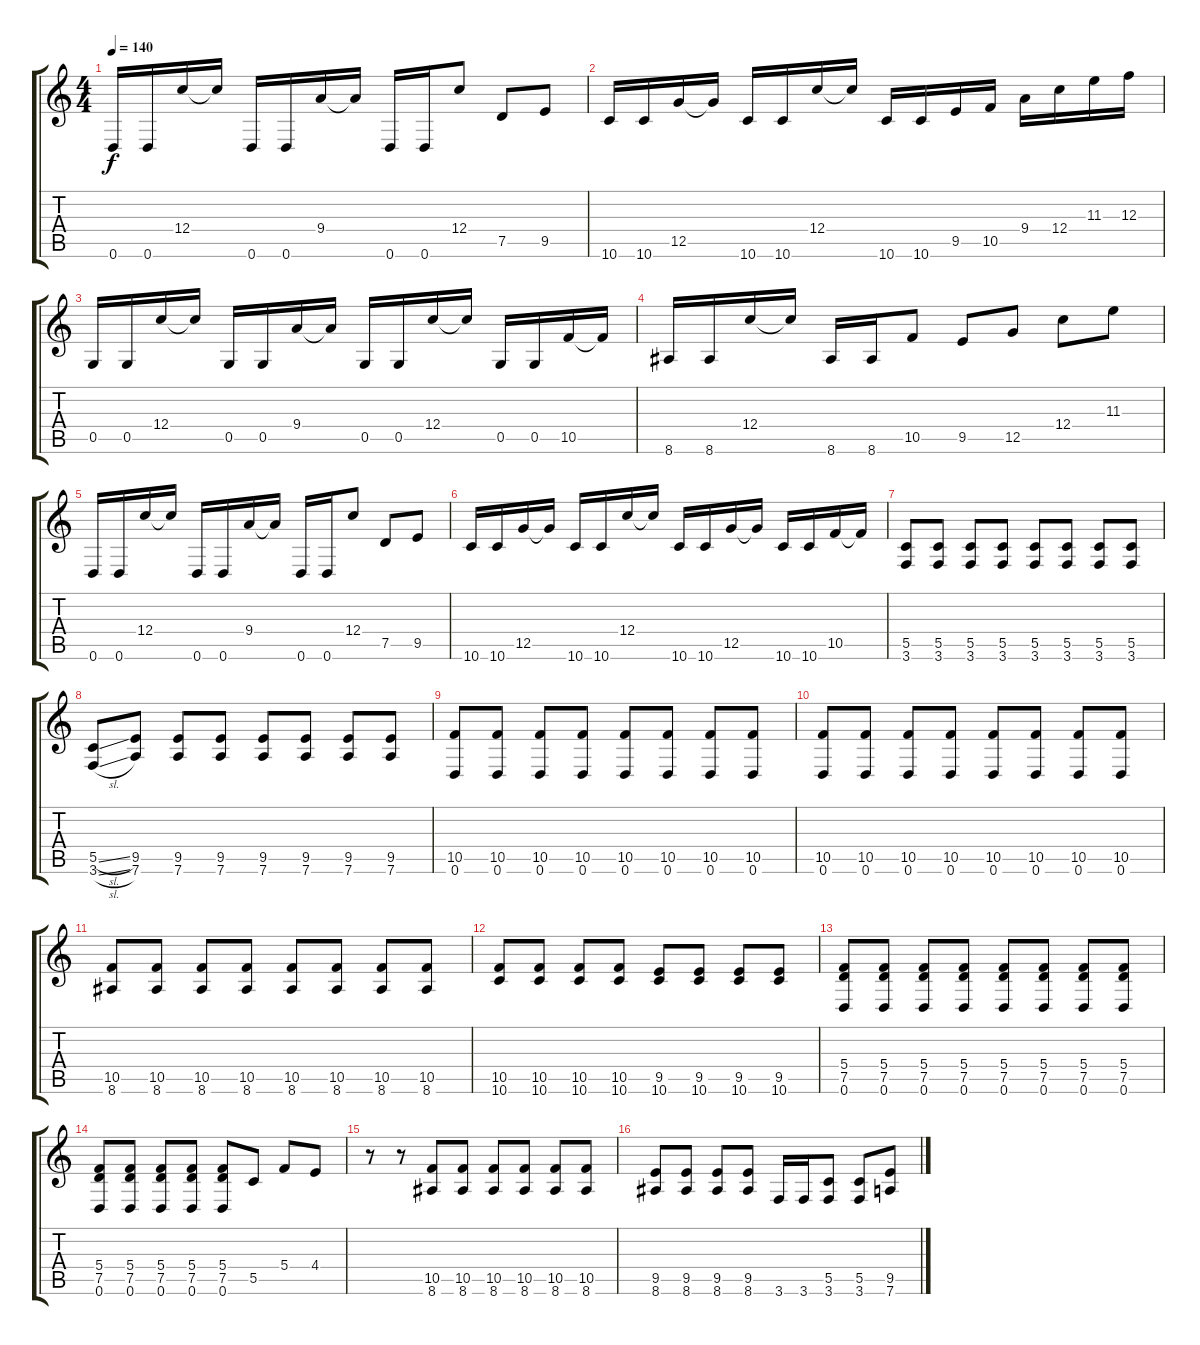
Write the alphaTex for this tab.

\track "" {instrument distortionguitar}
\staff {score tabs}
\tuning (D4 A3 F3 C3 G2 D2) {hide}
\ts (4 4)
\tempo 140
\clef g2
\ks c
0.6.16{dy f} 0.6.16 12.4.16 12.4{t}.16 0.6.16 0.6.16 9.4.16 9.4{t}.16 0.6.16 0.6.16 12.4.8 7.5.8 9.5.8 |
10.6.16 10.6.16 12.5.16 12.5{t}.16 10.6.16 10.6.16 12.4.16 12.4{t}.16 10.6.16 10.6.16 9.5.16 10.5.16 9.4.16 12.4.16 11.3.16 12.3.16 |
0.5.16 0.5.16 12.4.16 12.4{t}.16 0.5.16 0.5.16 9.4.16 9.4{t}.16 0.5.16 0.5.16 12.4.16 12.4{t}.16 0.5.16 0.5.16 10.5.16 10.5{t}.16 |
8.6.16 8.6.16 12.4.16 12.4{t}.16 8.6.16 8.6.16 10.5.8 9.5.8 12.5.8 12.4.8 11.3.8 |
0.6.16 0.6.16 12.4.16 12.4{t}.16 0.6.16 0.6.16 9.4.16 9.4{t}.16 0.6.16 0.6.16 12.4.8 7.5.8 9.5.8 |
10.6.16 10.6.16 12.5.16 12.5{t}.16 10.6.16 10.6.16 12.4.16 12.4{t}.16 10.6.16 10.6.16 12.5.16 12.5{t}.16 10.6.16 10.6.16 10.5.16 10.5{t}.16 |
(5.5 3.6).8 (5.5 3.6).8 (5.5 3.6).8 (5.5 3.6).8 (5.5 3.6).8 (5.5 3.6).8 (5.5 3.6).8 (5.5 3.6).8 |
(5.5{sl} 3.6{sl}).8 (9.5 7.6).8 (9.5 7.6).8 (9.5 7.6).8 (9.5 7.6).8 (9.5 7.6).8 (9.5 7.6).8 (9.5 7.6).8 |
(10.5 0.6).8 (10.5 0.6).8 (10.5 0.6).8 (10.5 0.6).8 (10.5 0.6).8 (10.5 0.6).8 (10.5 0.6).8 (10.5 0.6).8 |
(10.5 0.6).8 (10.5 0.6).8 (10.5 0.6).8 (10.5 0.6).8 (10.5 0.6).8 (10.5 0.6).8 (10.5 0.6).8 (10.5 0.6).8 |
(10.5 8.6).8 (10.5 8.6).8 (10.5 8.6).8 (10.5 8.6).8 (10.5 8.6).8 (10.5 8.6).8 (10.5 8.6).8 (10.5 8.6).8 |
(10.5 10.6).8 (10.5 10.6).8 (10.5 10.6).8 (10.5 10.6).8 (9.5 10.6).8 (9.5 10.6).8 (9.5 10.6).8 (9.5 10.6).8 |
(5.4 7.5 0.6).8 (5.4 7.5 0.6).8 (5.4 7.5 0.6).8 (5.4 7.5 0.6).8 (5.4 7.5 0.6).8 (5.4 7.5 0.6).8 (5.4 7.5 0.6).8 (5.4 7.5 0.6).8 |
(5.4 7.5 0.6).8 (5.4 7.5 0.6).8 (5.4 7.5 0.6).8 (5.4 7.5 0.6).8 (5.4 7.5 0.6).8 5.5.8 5.4.8 4.4.8 |
r.8 r.8 (10.5 8.6).8 (10.5 8.6).8 (10.5 8.6).8 (10.5 8.6).8 (10.5 8.6).8 (10.5 8.6).8 |
(9.5 8.6).8 (9.5 8.6).8 (9.5 8.6).8 (9.5 8.6).8 3.6.16 3.6.16 (5.5 3.6).8 (5.5 3.6).8 (9.5 7.6).8
